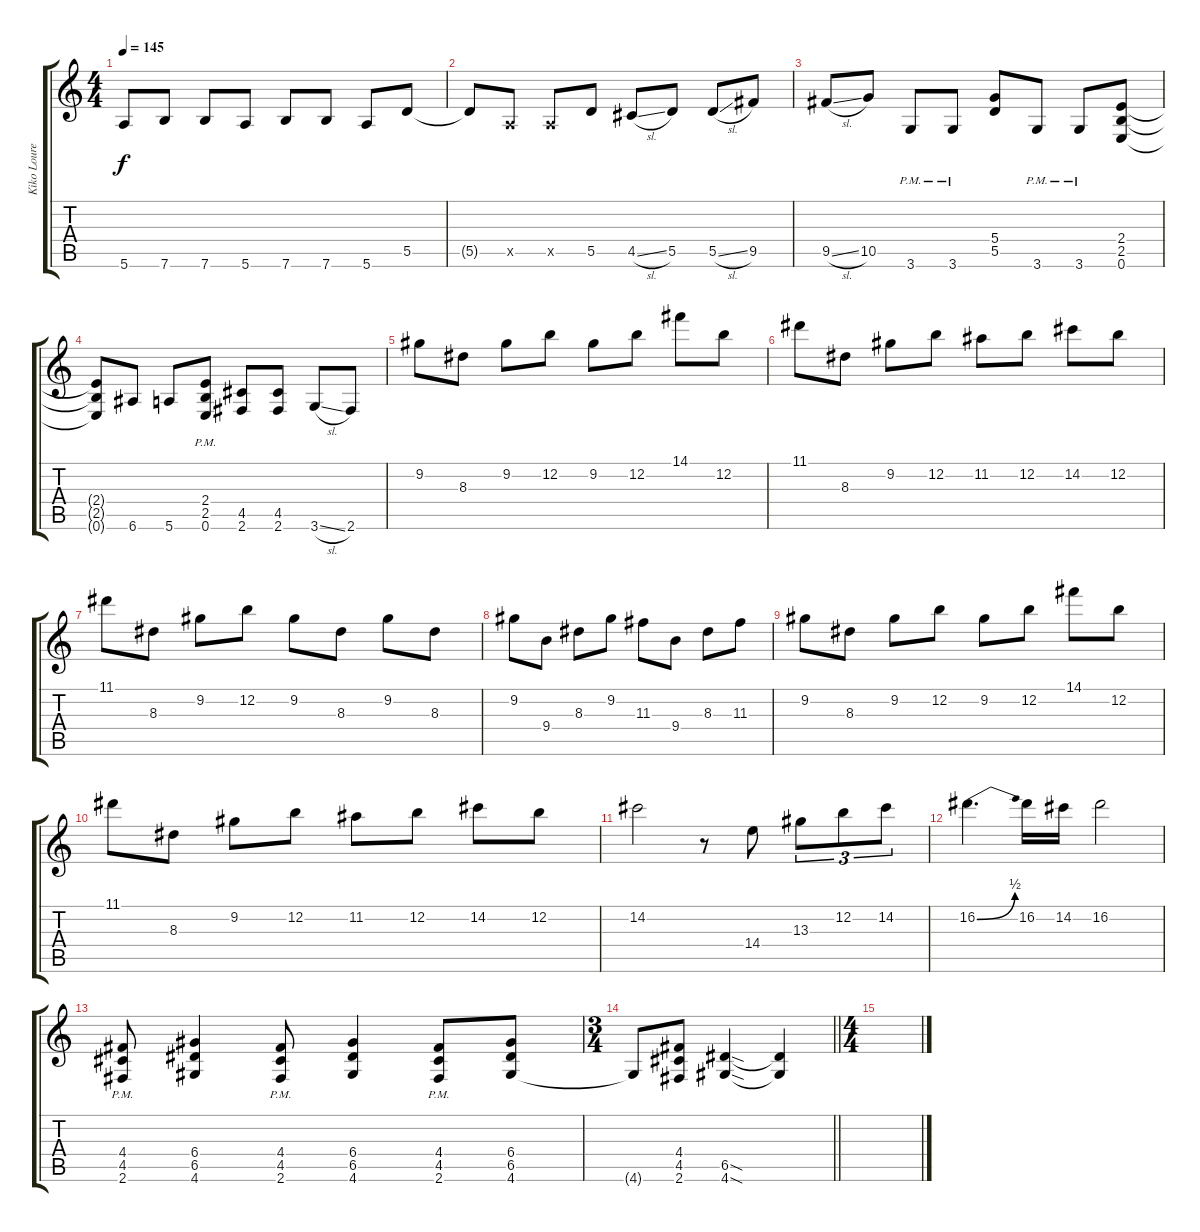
\track ("Kiko Loureiro" "Kiko Loure") {instrument distortionguitar}
\staff {score tabs}
\tuning (E4 B3 G3 D3 A2 E2) {hide}
\ts (4 4)
\tempo 145
\clef g2
\ks c
5.6.8{dy f} 7.6.8 7.6.8 5.6.8 7.6.8 7.6.8 5.6.8 5.5.8 |
5.5{t}.8 0.5{x}.8 0.5{x}.8 5.5.8 4.5{sl}.8 5.5.8 5.5{sl}.8 9.5.8 |
9.5{sl}.8 10.5.8 3.6{pm}.8 3.6{pm}.8 (5.4 5.5).8 3.6{pm}.8 3.6{pm}.8 (2.4 2.5 0.6).8 |
(2.4{t} 2.5{t} 0.6{t}).8 6.6.8 5.6.8 (2.4{pm} 2.5{pm} 0.6{pm}).8 (4.5 2.6).8 (4.5 2.6).8 3.6{sl}.8 2.6.8 |
9.2.8 8.3.8 9.2.8 12.2.8 9.2.8 12.2.8 14.1.8 12.2.8 |
11.1.8 8.3.8 9.2.8 12.2.8 11.2.8 12.2.8 14.2.8 12.2.8 |
11.1.8 8.3.8 9.2.8 12.2.8 9.2.8 8.3.8 9.2.8 8.3.8 |
9.2.8 9.4.8 8.3.8 9.2.8 11.3.8 9.4.8 8.3.8 11.3.8 |
9.2.8 8.3.8 9.2.8 12.2.8 9.2.8 12.2.8 14.1.8 12.2.8 |
11.1.8 8.3.8 9.2.8 12.2.8 11.2.8 12.2.8 14.2.8 12.2.8 |
14.2.2 r.8 14.4.8 13.3.8{tu (3 2)} 12.2.8{tu (3 2)} 14.2.8{tu (3 2)} |
16.2{be (bend 0 0 60 2)}.4{d} 16.2.16 14.2.16 16.2.2 |
(4.4{pm} 4.5{pm} 2.6{pm}).8 (6.4 6.5 4.6).4 (4.4{pm} 4.5{pm} 2.6{pm}).8 (6.4 6.5 4.6).4 (4.4{pm} 4.5{pm} 2.6{pm}).8 (6.4 6.5 4.6).8 |
\ts (3 4)
\barLineRight lightlight
4.6{t}.8 (4.4 4.5 2.6).8 (6.5{sod} 4.6{sod}).4 (6.5{t} 4.6{t}).4 |
\ts (4 4)
